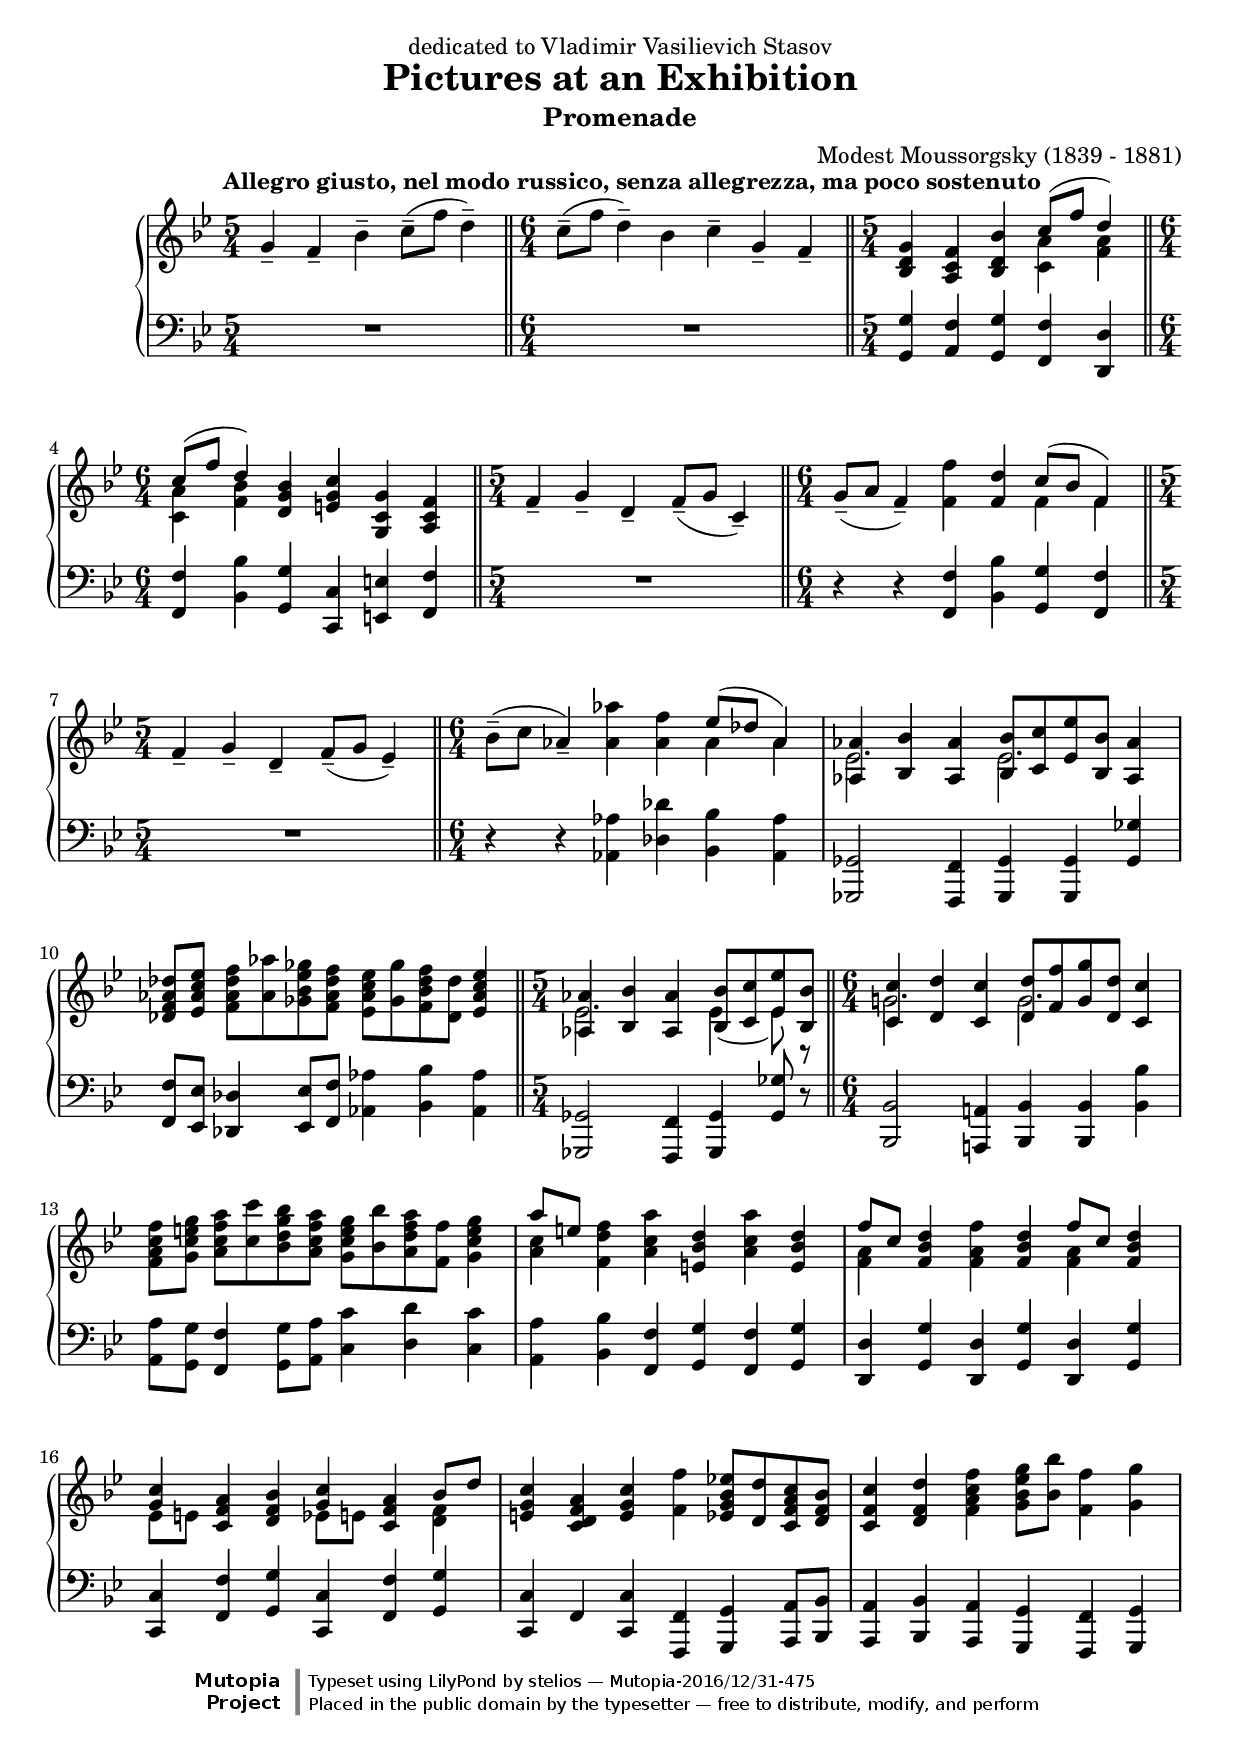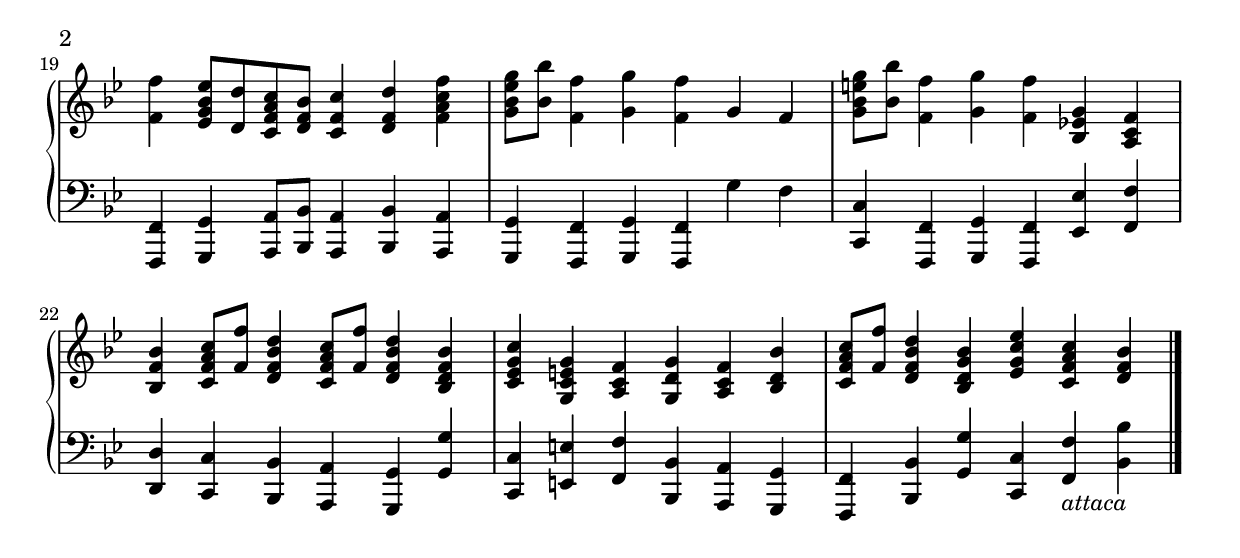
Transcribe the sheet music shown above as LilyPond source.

\version "2.18.2"

\header {
  title = "Pictures at an Exhibition"
  subtitle = "Promenade"
  composer = "Modest Moussorgsky (1839 - 1881)"
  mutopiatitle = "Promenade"
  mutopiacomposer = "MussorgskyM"
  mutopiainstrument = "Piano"
  date = "1873"
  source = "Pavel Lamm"
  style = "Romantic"
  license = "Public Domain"
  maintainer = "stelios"

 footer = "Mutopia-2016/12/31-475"
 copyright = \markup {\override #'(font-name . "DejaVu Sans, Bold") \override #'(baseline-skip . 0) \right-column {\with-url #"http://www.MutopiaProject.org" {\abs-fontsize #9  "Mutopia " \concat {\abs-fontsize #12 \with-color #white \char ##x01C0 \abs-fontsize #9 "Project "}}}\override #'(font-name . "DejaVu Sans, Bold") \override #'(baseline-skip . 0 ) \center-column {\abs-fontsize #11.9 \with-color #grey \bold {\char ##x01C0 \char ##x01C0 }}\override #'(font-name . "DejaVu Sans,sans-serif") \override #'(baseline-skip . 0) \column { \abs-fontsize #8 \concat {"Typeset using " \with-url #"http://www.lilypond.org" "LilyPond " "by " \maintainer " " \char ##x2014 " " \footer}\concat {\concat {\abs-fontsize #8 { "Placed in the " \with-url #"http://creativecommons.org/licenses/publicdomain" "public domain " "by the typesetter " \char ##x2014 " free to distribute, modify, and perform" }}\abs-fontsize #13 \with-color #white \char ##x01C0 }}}
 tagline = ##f
}

longStem = \override Stem.length = #8.0
lowerTie = \once \override Tie.staff-position = #-9

upper = {
  \tempo "Allegro giusto, nel modo russico, senza allegrezza, ma poco sostenuto"
  \time 5/4
  g'4-- f'-- bes'--
  c''8--( f'' d''4--)
  \bar "||"

  \time 6/4
  c''8--( f'' d''4--) bes' c''-- g'-- f'--
  \bar "||"

  \time 5/4
  <bes d' g'>4 <a c' f'> <bes d' bes'>
  <<
    {
      c''8( f'' d''4)
    } \\ { <c' a'>4 <f' a'> }
  >>
  \break

  \time 6/4
  << { c''8( f'' d''4) } \\ { <c' a'>4 <f' bes'> } >>
  <d' g' bes'>4 <e' g' c''> <g c' g'> <a c' f'>
  \bar "||"

  \time 5/4
  f'4-- g'-- d'--
  f'8--( g' c'4--)
  \bar "||"

  \time 6/4
  g'8--( a' f'4--) <f' f''>4 <f' d''>
  << { c''8( bes' f'4) } \\ { f'4 f' } >>
  \bar "||"
  \break

  \time 5/4
  f'4-- g'-- d'--
  f'8--( g'8 ees'4--)
  \bar "||"

  \time 6/4
  bes'8--( c'' aes'4--) <aes' aes''>4 <aes' f''>
  << { ees''8( des''8 aes'4) } \\ { aes'4 aes' } >>
  \bar "|"

  <<
    {
      <aes aes'>4 <bes bes'> <aes aes'>
      <bes bes'>8[ <c' c''> <ees' ees''> <bes bes'>] <aes aes'>4
    } \\ {
      \longStem
      ees'2. ees'2.
    }
  >>
  \bar "|"
  \break

  <des' f' aes' des''>8 <ees' aes' c'' ees''>
  <f' aes' des'' f''>[ <aes' aes''> <ges' bes' ees'' ges''>
  <f' aes' des'' f''>] <ees' aes' c'' ees''>[ <ges' ges''>
  <f' bes' des'' f''> <des' des''>] <ees' aes' c'' ees''>4
  \bar "||"

  \time 5/4
  <<
    {
      <aes aes'>4 <bes bes'> <aes aes'>
      <bes bes'>8[ <c' c''> <ees' ees''> <bes bes'>]
    } \\ {
      \longStem
      ees'2. \lowerTie ees'4 ~ ees'8 r8
    }
  >>
  \bar "||"

  \time 6/4
  <<
    {
      <c' c''>4 <d' d''> <c' c''>
      <d' d''>8[ <f' f''> <g' g''> <d' d''>] <c' c''>4
    } \\ {
      \longStem
      g'!2. g'2.
    }
  >>
  \bar "|"
  \break

  <f' a' c'' f''>8 <g' c'' e'' g''> <a' c'' f'' a''>8[
  <c'' c'''> <bes' d'' g'' bes''> <a' c'' f'' a''>]
  <g' c'' e'' g''>[ <bes' bes''> <a' d'' f'' a''> <f' f''>]
  <g' c'' e'' g''>4
  \bar "|"

  << { a''8 [ e'' ] } \\ { <a' c''>4 } >> <f' d'' f''>4
  <a' c'' a''> <e' bes' d''> <a' c'' a''> <e' bes' d''>
  \bar "|"

  << { f''8 [ c'' ] } \\ { \longStem <f' a'>4 } >>
  <f' bes' d''>4 <f' a' f''> <f' bes' d''>
  << { f''8 [ c'' ] } \\ { \longStem <f' a'>4 } >>
  <f' bes' d''>4
  \bar "|"
  \break

  << { <g' c''>4 } \\ { ees'8 [ e' ] } >>
  <c' f' a'>4 <d' f' bes'>
  << { <g' c''>4 } \\ { ees'8 [ e' ] } >>
  <c' f' a'>4
  << { bes'8 d'' } \\ { \longStem <d' f'>4 } >>
  \bar "|"

  <e' g' c''>4 <c' d' f' a'> <e' g' c''> <f' f''>
  <ees' g' bes' ees''!>8[ <d' d''> <c' f' a' c''> <d' f' bes'>]
  \bar "|"

  <c' f' c''>4 <d' f' d''> <f' a' c'' f''>
  <g' bes' ees'' g''>8 <bes' bes''> <f' f''>4 <g' g''>
  \bar "|"
  \break

  <f' f''>4 <ees' g' bes' ees''>8[ <d' d''> <c' f' a' c''>
  <d' f' bes'>] <c' f' c''>4 <d' f' d''> <f' a' c'' f''>
  \bar "|"

  <g' bes' ees'' g''>8 <bes' bes''>
  <f' f''>4 <g' g''> <f' f''> g'4 f'
  \bar "|"

  <g' bes' e'' g''>8 <bes' bes''> <f' f''>4 <g' g''> <f' f''>
  <bes ees'! g'> <a c' f'>
  \bar "|"
  \break

  <bes f' bes'>4 <c' f' a' c''>8 <f' f''> <d' f' bes' d''>4
  <c' f' a' c''>8 <f' f''> <d' f' bes' d''>4 <bes d' f' bes'>
  \bar "|"

  <c' ees' g' c''>4 <g c' e' g'> <a c' f'>
  <g d' g'> <a c' f'> <bes d' bes'>
  \bar "|"

  <c' f' a' c''>8 <f' f''> <d' f' bes' d''>4 <bes d' g' bes'>
  <ees' g' c'' ees''> <c' f' a' c''> <d' f' bes'>
  \bar "|."
}

lower = {
  \time 5/4
  R1*5/4
  \bar "||"

  \time 6/4
  R1*6/4
  \bar "||"

  \time 5/4
  <g, g>4 <a, f> <g, g> <f, f> <d, d>
  \bar "||"
  \break

  \time 6/4
  <f, f>4 <bes, bes> <g, g> <c, c> <e, e> <f, f>
  \bar "||"

  \time 5/4
  R1*5/4
  \bar "||"

  \time 6/4
  r4 r4 <f, f>4 <bes, bes> <g, g> <f, f>
  \bar "||"
  \break

  \time 5/4
  R1*5/4
  \bar "||"

  \time 6/4
  r4 r <aes, aes>4 <des des'> <bes, bes> <aes, aes>
  \bar "|"

  <ges,, ges,>2 <f,, f,>4 <ges,, ges,> <ges,, ges,> <ges, ges>
  \bar "|"
  \break

  <f, f>8 <ees, ees> <des, des>4 <ees, ees>8 <f, f> <aes, aes>4
  <bes, bes> <aes, aes>
  \bar "||"

  \time 5/4
  <ges,, ges,>2 <f,, f,>4 <ges,, ges,> <ges, ges>8 r8
  \bar "||"

  <bes,, bes,>2 <a,,! a,!>4 <bes,, bes,>
  <bes,, bes,> <bes, bes>
  \bar "|"
  \break

  <a, a>8 <g, g> <f, f>4 <g, g>8 <a, a>8
  <c c'>4 <d d'> <c c'>
  \bar "|"

  <a, a>4 <bes, bes> <f, f> <g, g> <f, f> <g, g>
  \bar "|"

  <d, d>4 <g, g> <d, d> <g, g> <d, d> <g, g>
  \bar "|"
  \break

  <c, c>4 <f, f> <g, g> <c, c> <f, f> <g, g>
  \bar "|"

  <c, c>4 f, <c, c> <f,, f,> <g,, g,> <a,, a,>8 <bes,, bes,>
  \bar "|"

  <a,, a,>4 <bes,, bes,> <a,, a,> <g,, g,> <f,, f,> <g,, g,>
  \bar "|"
  \break

  <f,, f,>4 <g,, g,> <a,, a,>8 <bes,, bes,>
  <a,, a,>4 <bes,, bes,> <a,, a,>
  \bar "|"

  <g,, g,>4 <f,, f,> <g,, g,> <f,, f,> g4 f
  \bar "|"

  <c, c>4 <f,, f,> <g,, g,> <f,, f,> <ees, ees> <f, f>
  \bar "|"
  \break

  <d, d>4 <c, c> <bes,, bes,> <a,, a,> <g,, g,> <g, g>
  \bar "|"

  <c, c>4 <e, e> <f, f> <bes,, bes,> <a,, a,> <g,, g,>
  \bar "|"

  <f,, f,>4 <bes,, bes,> <g, g> <c, c>
  <f, f>_\markup { \italic "attaca" } <bes, bes>
  \bar "|."
}

\bookpart {
  \header {
    dedication = "dedicated to Vladimir Vasilievich Stasov"
  }
  \score {
    \context PianoStaff
    <<
      \context Staff = "up" {
        \clef treble
        \key bes \major
        \upper
      }
      \context Staff = "down" {
        \clef bass
        \key bes \major
        \lower
      }
    >>
    \layout {
    }
  }
  \score {
    \context PianoStaff
    <<
      \context Staff = "up" {
        \clef treble
        \key bes \major
        \upper
      }
      \context Staff = "down" {
        \clef bass
        \key bes \major
%        \lower
      }
    >>
    \midi {
%      \tempo 4 = 88
      \tempo 4 = 60
    }
  }
}
